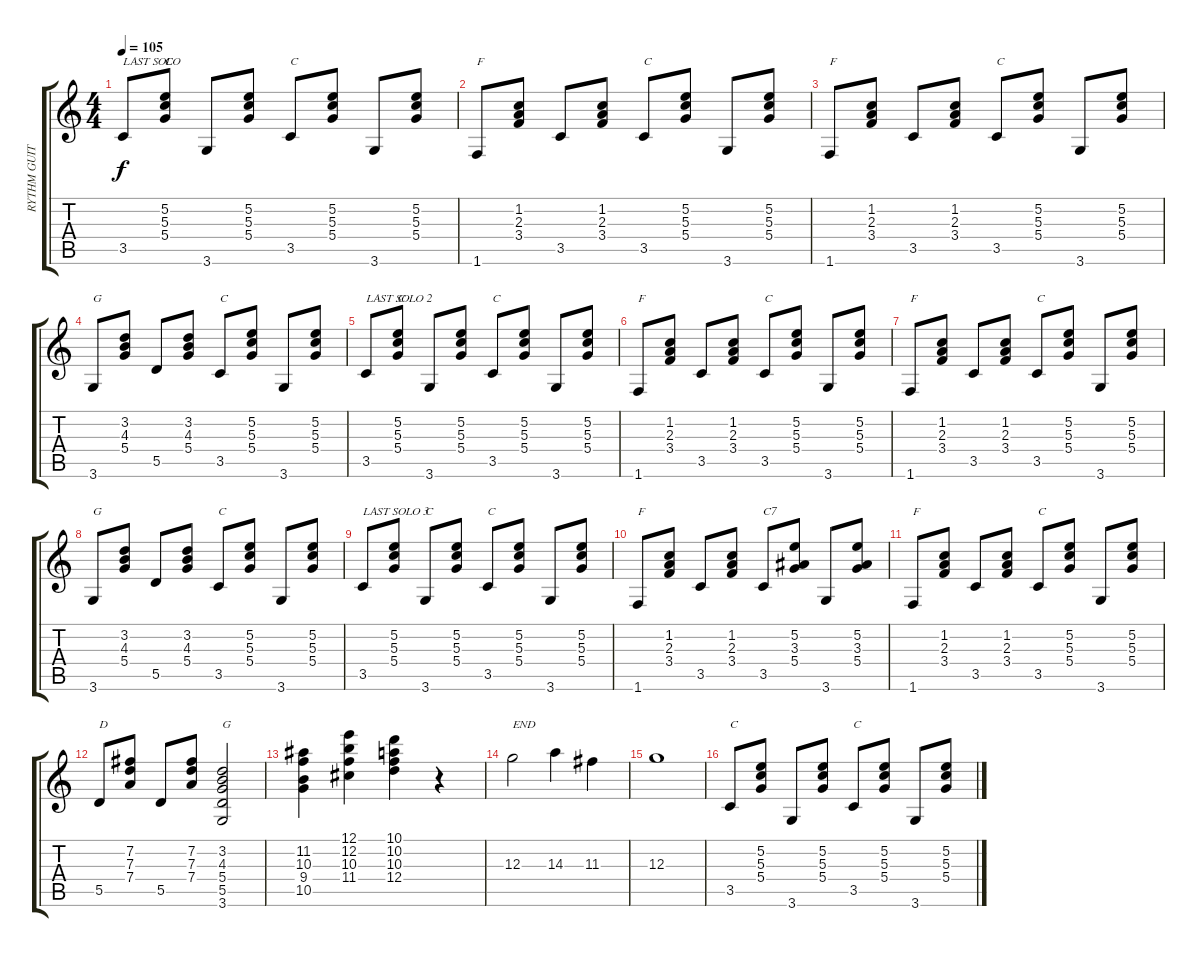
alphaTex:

\track ("RYTHM GUITAR" "RYTHM GUIT") {instrument electricguitarclean}
\staff {score tabs}
\tuning (E4 B3 G3 D3 A2 E2) {hide}
\ts (4 4)
\tempo 105
\clef g2
\ks c
3.5.8{txt "LAST SOLO" dy f} (5.2 5.3 5.4).8{txt "C"} 3.6.8 (5.2 5.3 5.4).8 3.5.8{txt "C"} (5.2 5.3 5.4).8 3.6.8 (5.2 5.3 5.4).8 |
1.6.8{txt "F"} (1.2 2.3 3.4).8 3.5.8 (1.2 2.3 3.4).8 3.5.8{txt "C"} (5.2 5.3 5.4).8 3.6.8 (5.2 5.3 5.4).8 |
1.6.8{txt "F"} (1.2 2.3 3.4).8 3.5.8 (1.2 2.3 3.4).8 3.5.8{txt "C"} (5.2 5.3 5.4).8 3.6.8 (5.2 5.3 5.4).8 |
3.6.8{txt "G"} (3.2 4.3 5.4).8 5.5.8 (3.2 4.3 5.4).8 3.5.8{txt "C"} (5.2 5.3 5.4).8 3.6.8 (5.2 5.3 5.4).8 |
3.5.8{txt "LAST SOLO 2"} (5.2 5.3 5.4).8{txt "C"} 3.6.8 (5.2 5.3 5.4).8 3.5.8{txt "C"} (5.2 5.3 5.4).8 3.6.8 (5.2 5.3 5.4).8 |
1.6.8{txt "F"} (1.2 2.3 3.4).8 3.5.8 (1.2 2.3 3.4).8 3.5.8{txt "C"} (5.2 5.3 5.4).8 3.6.8 (5.2 5.3 5.4).8 |
1.6.8{txt "F"} (1.2 2.3 3.4).8 3.5.8 (1.2 2.3 3.4).8 3.5.8{txt "C"} (5.2 5.3 5.4).8 3.6.8 (5.2 5.3 5.4).8 |
3.6.8{txt "G"} (3.2 4.3 5.4).8 5.5.8 (3.2 4.3 5.4).8 3.5.8{txt "C"} (5.2 5.3 5.4).8 3.6.8 (5.2 5.3 5.4).8 |
3.5.8{txt "LAST SOLO 3"} (5.2 5.3 5.4).8 3.6.8{txt "C"} (5.2 5.3 5.4).8 3.5.8{txt "C"} (5.2 5.3 5.4).8 3.6.8 (5.2 5.3 5.4).8 |
1.6.8{txt "F"} (1.2 2.3 3.4).8 3.5.8 (1.2 2.3 3.4).8 3.5.8{txt "C7"} (5.2 3.3 5.4).8 3.6.8 (5.2 3.3 5.4).8 |
1.6.8{txt "F"} (1.2 2.3 3.4).8 3.5.8 (1.2 2.3 3.4).8 3.5.8{txt "C"} (5.2 5.3 5.4).8 3.6.8 (5.2 5.3 5.4).8 |
5.5.8{txt "D"} (7.2 7.3 7.4).8 5.5.8 (7.2 7.3 7.4).8 (3.2 4.3 5.4 5.5 3.6).2{txt "G"} |
(11.2 10.3 9.4 10.5).4 (12.1 12.2 10.3 11.4).4 (10.1 10.2 10.3 12.4).4 r.4 |
12.3.2{txt "END"} 14.3.4 11.3.4 |
12.3.1 |
3.5.8{txt "C"} (5.2 5.3 5.4).8 3.6.8 (5.2 5.3 5.4).8 3.5.8{txt "C"} (5.2 5.3 5.4).8 3.6.8 (5.2 5.3 5.4).8
